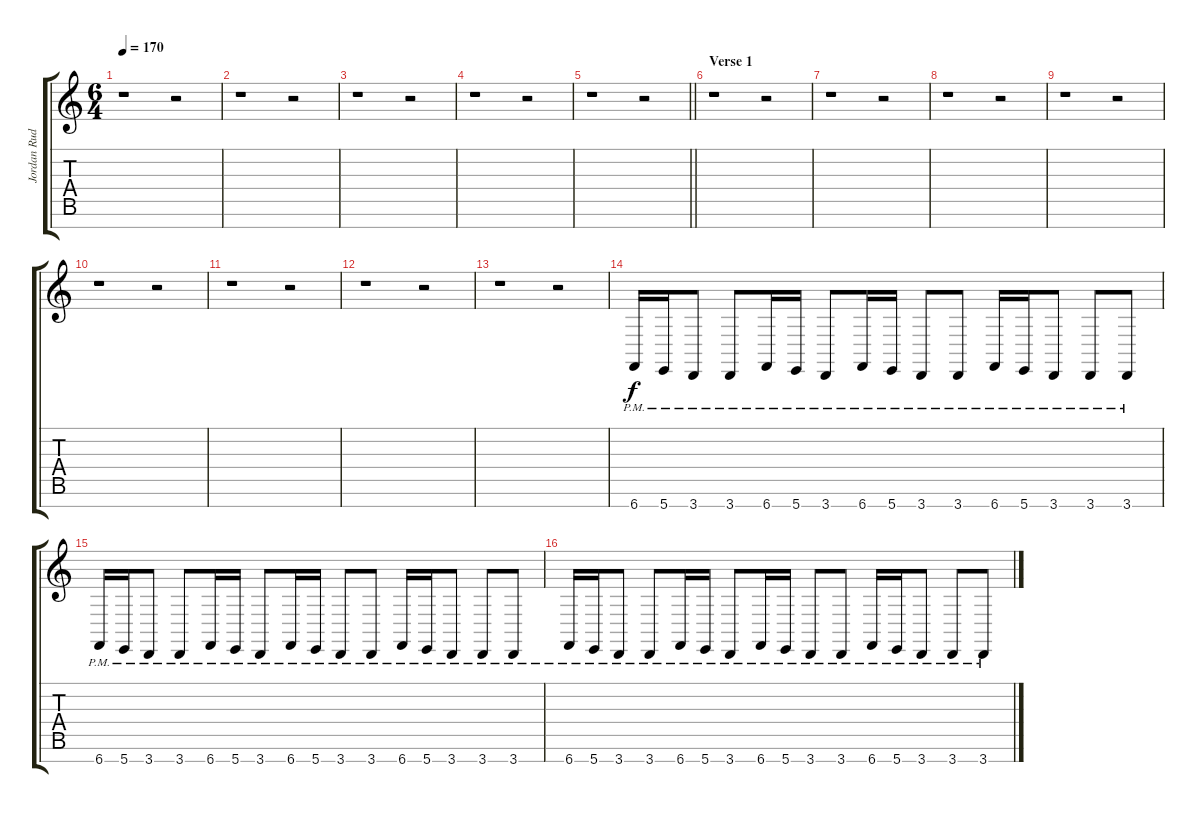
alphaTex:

\track ("Jordan Rudess" "Jordan Rud") {instrument lead1square}
\staff {score tabs}
\tuning (E4 B3 G3 D3 A2 E2 B1) {hide}
\ts (6 4)
\tempo 170
\clef g2
\ks c
r.1{dy f} r.2 |
r.1 r.2 |
r.1 r.2 |
r.1 r.2 |
\barLineRight lightlight
r.1 r.2 |
\section ("" "Verse 1")
r.1 r.2 |
r.1 r.2 |
r.1 r.2 |
r.1 r.2 |
r.1 r.2 |
r.1 r.2 |
r.1 r.2 |
r.1 r.2 |
6.7{pm}.16{balance 3} 5.7{pm}.16 3.7{pm}.8 3.7{pm}.8 6.7{pm}.16 5.7{pm}.16 3.7{pm}.8 6.7{pm}.16 5.7{pm}.16 3.7{pm}.8 3.7{pm}.8 6.7{pm}.16 5.7{pm}.16 3.7{pm}.8 3.7{pm}.8 3.7{pm}.8 |
6.7{pm}.16 5.7{pm}.16 3.7{pm}.8 3.7{pm}.8 6.7{pm}.16 5.7{pm}.16 3.7{pm}.8 6.7{pm}.16 5.7{pm}.16 3.7{pm}.8 3.7{pm}.8 6.7{pm}.16 5.7{pm}.16 3.7{pm}.8 3.7{pm}.8 3.7{pm}.8 |
6.7{pm}.16 5.7{pm}.16 3.7{pm}.8 3.7{pm}.8 6.7{pm}.16 5.7{pm}.16 3.7{pm}.8 6.7{pm}.16 5.7{pm}.16 3.7{pm}.8 3.7{pm}.8 6.7{pm}.16 5.7{pm}.16 3.7{pm}.8 3.7{pm}.8 3.7{pm}.8
